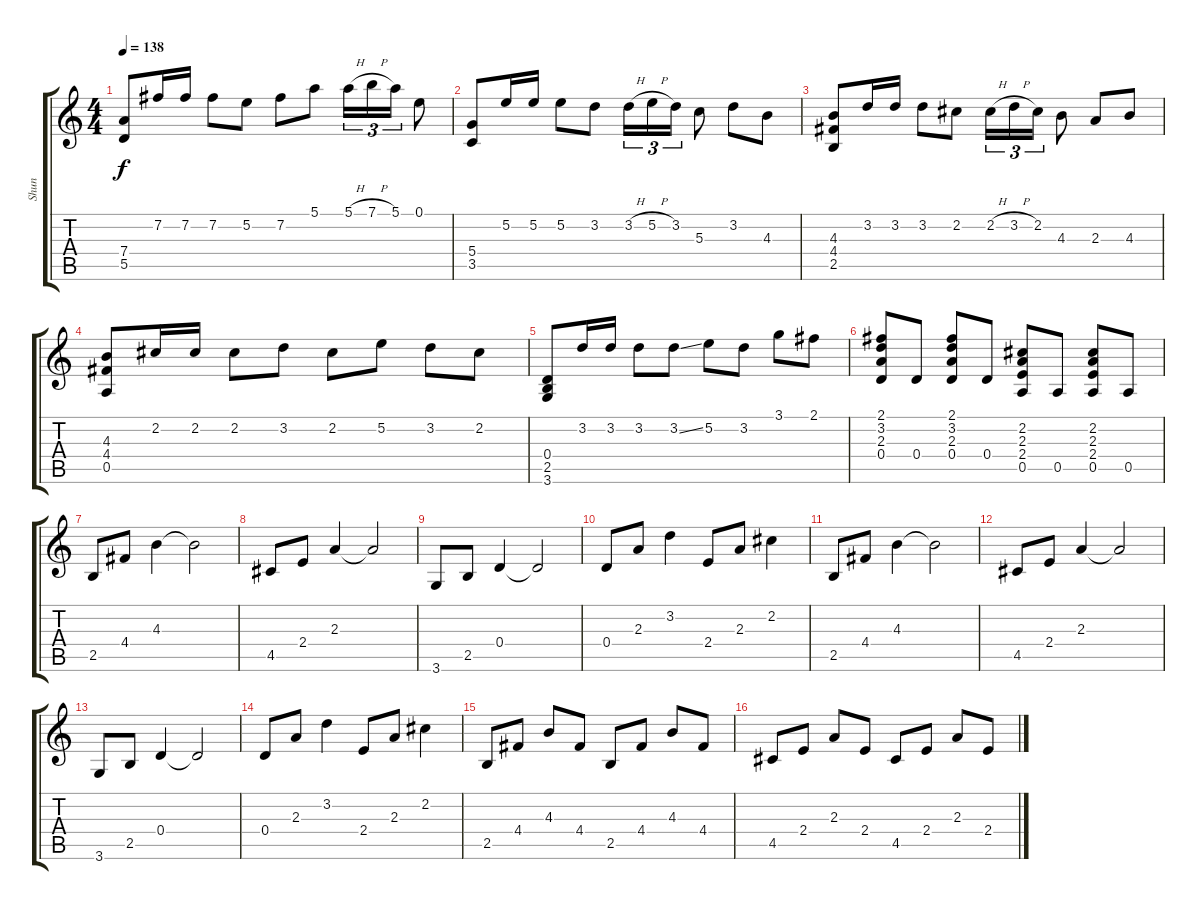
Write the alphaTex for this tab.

\track ("Shun" "Shun") {instrument overdrivenguitar}
\staff {score tabs}
\tuning (E4 B3 G3 D3 A2 E2) {hide}
\ts (4 4)
\tempo 138
\clef g2
\ks c
(7.4 5.5).8{dy f} 7.2.16 7.2.16 7.2.8 5.2.8 7.2.8 5.1.8 5.1{h}.16{tu (3 2)} 7.1{h}.16{tu (3 2)} 5.1.16{tu (3 2)} 0.1.8 |
(5.4 3.5).8 5.2.16 5.2.16 5.2.8 3.2.8 3.2{h}.16{tu (3 2)} 5.2{h}.16{tu (3 2)} 3.2.16{tu (3 2)} 5.3.8 3.2.8 4.3.8 |
(4.3 4.4 2.5).8 3.2.16 3.2.16 3.2.8 2.2.8 2.2{h}.16{tu (3 2)} 3.2{h}.16{tu (3 2)} 2.2.16{tu (3 2)} 4.3.8 2.3.8 4.3.8 |
(4.3 4.4 0.5).8 2.2.16 2.2.16 2.2.8 3.2.8 2.2.8 5.2.8 3.2.8 2.2.8 |
(0.4 2.5 3.6).8 3.2.16 3.2.16 3.2.8 3.2{ss}.8 5.2.8 3.2.8 3.1.8 2.1.8 |
(2.1 3.2 2.3 0.4).8 0.4.8 (2.1 3.2 2.3 0.4).8 0.4.8 (2.2 2.3 2.4 0.5).8 0.5.8 (2.2 2.3 2.4 0.5).8 0.5.8 |
2.5.8 4.4.8 4.3.4 4.3{t}.2 |
4.5.8 2.4.8 2.3.4 2.3{t}.2 |
3.6.8 2.5.8 0.4.4 0.4{t}.2 |
0.4.8 2.3.8 3.2.4 2.4.8 2.3.8 2.2.4 |
2.5.8 4.4.8 4.3.4 4.3{t}.2 |
4.5.8 2.4.8 2.3.4 2.3{t}.2 |
3.6.8 2.5.8 0.4.4 0.4{t}.2 |
0.4.8 2.3.8 3.2.4 2.4.8 2.3.8 2.2.4 |
2.5.8 4.4.8 4.3.8 4.4.8 2.5.8 4.4.8 4.3.8 4.4.8 |
4.5.8 2.4.8 2.3.8 2.4.8 4.5.8 2.4.8 2.3.8 2.4.8
